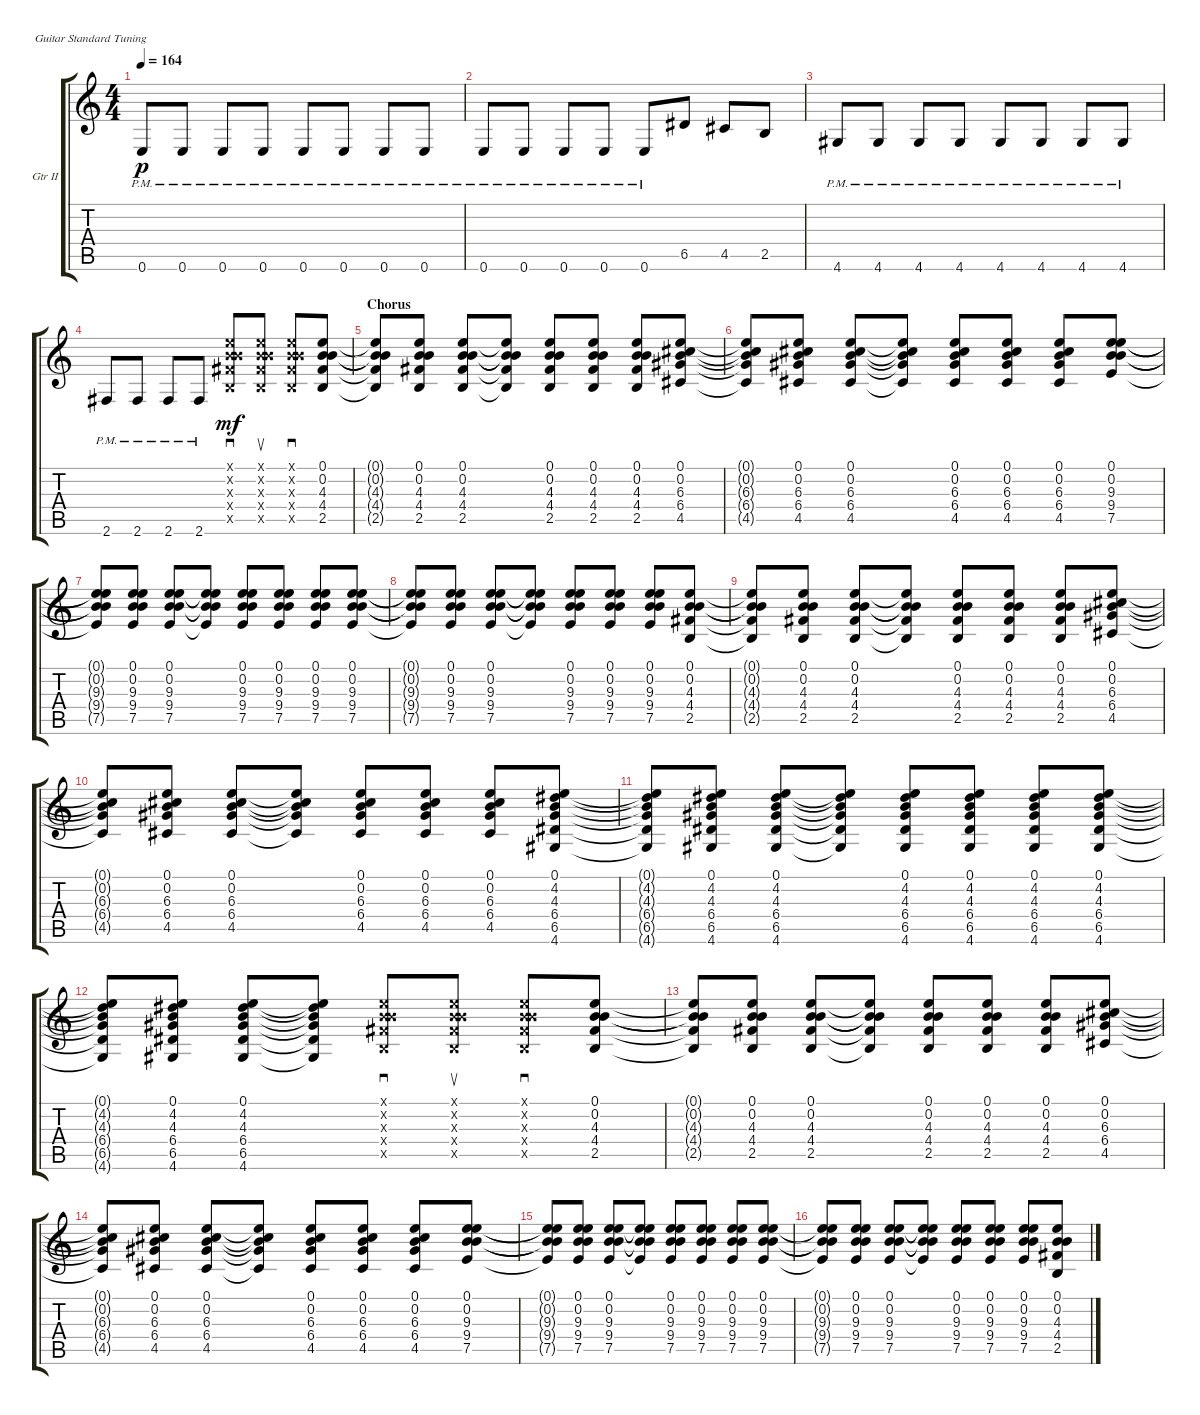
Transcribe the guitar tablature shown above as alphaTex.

\defaultSystemsLayout 4
\bracketExtendMode groupsimilarinstruments
\firstSystemTrackNameOrientation horizontal
\otherSystemsTrackNameOrientation horizontal
\track ("Guitar II" "Gtr II") {instrument distortionguitar}
\staff {score tabs}
\tuning (E4 B3 G3 D3 A2 E2)
\ts (4 4)
\tempo 164
\clef g2
\ks c
0.6{pm}.8{dy p} 0.6{pm}.8 0.6{pm}.8 0.6{pm}.8 0.6{pm}.8 0.6{pm}.8 0.6{pm}.8 0.6{pm}.8 |
0.6{pm}.8 0.6{pm}.8 0.6{pm}.8 0.6{pm}.8 0.6{pm}.8 6.5.8 4.5.8 2.5.8 |
4.6{pm}.8 4.6{pm}.8 4.6{pm}.8 4.6{pm}.8 4.6{pm}.8 4.6{pm}.8 4.6{pm}.8 4.6{pm}.8 |
2.6{pm}.8 2.6{pm}.8 2.6{pm}.8 2.6{pm}.8 (2.5{x} 4.4{x} 4.3{x} 0.1{x} 0.2{x}).8{sd dy mf} (2.5{x} 4.4{x} 4.3{x} 0.1{x} 0.2{x}).8{su} (2.5{x} 4.4{x} 4.3{x} 0.1{x} 0.2{x}).8{sd} (2.5 4.4 4.3 0.1 0.2).8 |
\section ("" "Chorus")
(2.5{t} 4.4{t} 4.3{t} 0.2{t} 0.1{t}).8 (2.5 4.4 4.3 0.2 0.1).8 (2.5 4.4 4.3 0.2 0.1).8 (2.5{t} 4.4{t} 4.3{t} 0.1{t} 0.2{t}).8 (2.5 4.4 4.3 0.2 0.1).8 (2.5 4.4 4.3 0.2 0.1).8 (2.5 4.4 4.3 0.2 0.1).8 (4.5 6.4 6.3 0.2 0.1).8 |
(0.1{t} 0.2{t} 6.3{t} 6.4{t} 4.5{t}).8 (4.5 6.4 6.3 0.2 0.1).8 (4.5 6.4 6.3 0.2 0.1).8 (0.1{t} 0.2{t} 6.3{t} 6.4{t} 4.5{t}).8 (4.5 6.4 6.3 0.2 0.1).8 (4.5 6.4 6.3 0.2 0.1).8 (4.5 6.4 6.3 0.2 0.1).8 (7.5 9.4 9.3 0.2 0.1).8 |
(7.5{t} 9.4{t} 9.3{t} 0.2{t} 0.1{t}).8 (7.5 9.4 9.3 0.2 0.1).8 (7.5 9.4 9.3 0.2 0.1).8 (7.5{t} 9.4{t} 9.3{t} 0.2{t} 0.1{t}).8 (7.5 9.4 9.3 0.2 0.1).8 (7.5 9.4 9.3 0.2 0.1).8 (7.5 9.4 9.3 0.2 0.1).8 (7.5 9.4 9.3 0.2 0.1).8 |
(7.5{t} 9.4{t} 9.3{t} 0.2{t} 0.1{t}).8 (7.5 9.4 9.3 0.2 0.1).8 (7.5 9.4 9.3 0.2 0.1).8 (7.5{t} 9.4{t} 9.3{t} 0.2{t} 0.1{t}).8 (7.5 9.4 9.3 0.2 0.1).8 (7.5 9.4 9.3 0.2 0.1).8 (7.5 9.4 9.3 0.2 0.1).8 (2.5 4.4 4.3 0.1 0.2).8 |
(2.5{t} 4.4{t} 4.3{t} 0.2{t} 0.1{t}).8 (2.5 4.4 4.3 0.2 0.1).8 (2.5 4.4 4.3 0.2 0.1).8 (2.5{t} 4.4{t} 4.3{t} 0.1{t} 0.2{t}).8 (2.5 4.4 4.3 0.2 0.1).8 (2.5 4.4 4.3 0.2 0.1).8 (2.5 4.4 4.3 0.2 0.1).8 (4.5 6.4 6.3 0.2 0.1).8 |
(0.1{t} 0.2{t} 6.3{t} 6.4{t} 4.5{t}).8 (4.5 6.4 6.3 0.2 0.1).8 (4.5 6.4 6.3 0.2 0.1).8 (0.1{t} 0.2{t} 6.3{t} 6.4{t} 4.5{t}).8 (4.5 6.4 6.3 0.2 0.1).8 (4.5 6.4 6.3 0.2 0.1).8 (4.5 6.4 6.3 0.2 0.1).8 (4.6 6.5 6.4 4.2 4.3 0.1).8 |
(4.2{t} 4.3{t} 6.4{t} 6.5{t} 4.6{t} 0.1{t}).8 (4.2 4.3 6.4 6.5 4.6 0.1).8 (4.2 4.3 6.4 6.5 4.6 0.1).8 (4.2{t} 4.3{t} 6.4{t} 6.5{t} 4.6{t} 0.1{t}).8 (4.2 4.3 6.4 6.5 4.6 0.1).8 (4.2 4.3 6.4 6.5 4.6 0.1).8 (4.2 4.3 6.4 6.5 4.6 0.1).8 (4.2 4.3 6.4 6.5 4.6 0.1).8 |
(4.6{t} 6.5{t} 6.4{t} 4.3{t} 4.2{t} 0.1{t}).8 (4.2 4.3 6.4 6.5 4.6 0.1).8 (4.2 4.3 6.4 6.5 4.6 0.1).8 (4.2{t} 4.3{t} 6.4{t} 6.5{t} 4.6{t} 0.1{t}).8 (2.5{x} 4.4{x} 4.3{x} 0.1{x} 0.2{x}).8{sd} (2.5{x} 4.4{x} 4.3{x} 0.1{x} 0.2{x}).8{su} (2.5{x} 4.4{x} 4.3{x} 0.1{x} 0.2{x}).8{sd} (2.5 4.4 4.3 0.2 0.1).8 |
(2.5{t} 4.4{t} 4.3{t} 0.2{t} 0.1{t}).8 (2.5 4.4 4.3 0.2 0.1).8 (2.5 4.4 4.3 0.2 0.1).8 (2.5{t} 4.4{t} 4.3{t} 0.1{t} 0.2{t}).8 (2.5 4.4 4.3 0.2 0.1).8 (2.5 4.4 4.3 0.2 0.1).8 (2.5 4.4 4.3 0.2 0.1).8 (4.5 6.4 6.3 0.2 0.1).8 |
(0.1{t} 0.2{t} 6.3{t} 6.4{t} 4.5{t}).8 (4.5 6.4 6.3 0.2 0.1).8 (4.5 6.4 6.3 0.2 0.1).8 (0.1{t} 0.2{t} 6.3{t} 6.4{t} 4.5{t}).8 (4.5 6.4 6.3 0.2 0.1).8 (4.5 6.4 6.3 0.2 0.1).8 (4.5 6.4 6.3 0.2 0.1).8 (7.5 9.4 9.3 0.2 0.1).8 |
(7.5{t} 9.4{t} 9.3{t} 0.2{t} 0.1{t}).8 (7.5 9.4 9.3 0.2 0.1).8 (7.5 9.4 9.3 0.2 0.1).8 (7.5{t} 9.4{t} 9.3{t} 0.2{t} 0.1{t}).8 (7.5 9.4 9.3 0.2 0.1).8 (7.5 9.4 9.3 0.2 0.1).8 (7.5 9.4 9.3 0.2 0.1).8 (7.5 9.4 9.3 0.2 0.1).8 |
(7.5{t} 9.4{t} 9.3{t} 0.2{t} 0.1{t}).8 (7.5 9.4 9.3 0.2 0.1).8 (7.5 9.4 9.3 0.2 0.1).8 (7.5{t} 9.4{t} 9.3{t} 0.2{t} 0.1{t}).8 (7.5 9.4 9.3 0.2 0.1).8 (7.5 9.4 9.3 0.2 0.1).8 (7.5 9.4 9.3 0.2 0.1).8 (2.5 4.4 4.3 0.1 0.2).8
